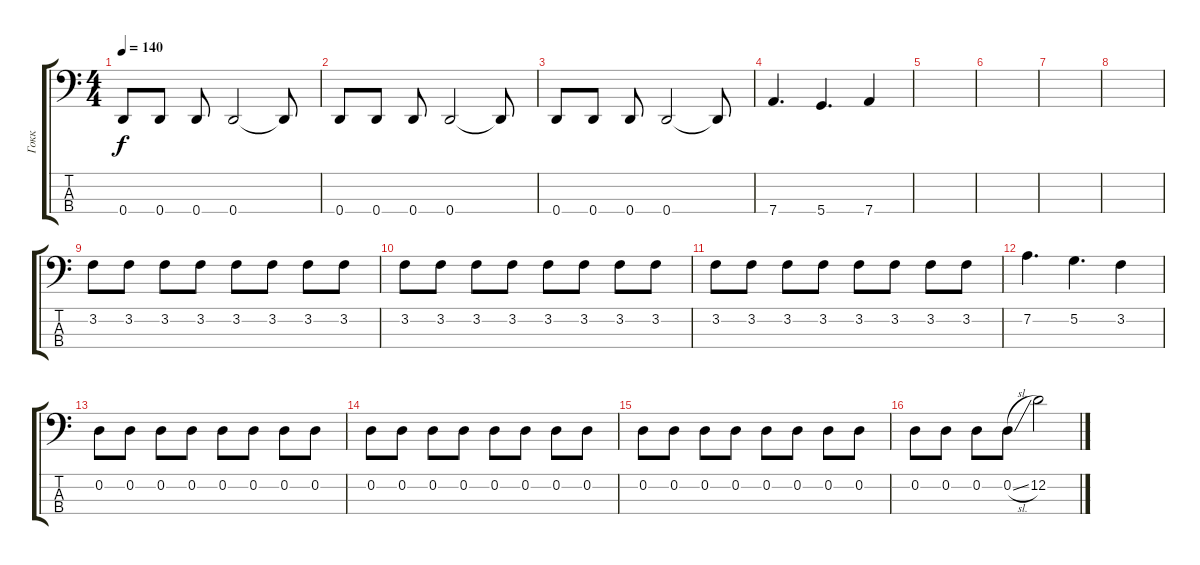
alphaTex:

\track ("Гокк" "Гокк") {instrument electricbasspick}
\staff {score tabs}
\tuning (G2 D2 A1 D1) {hide}
\ts (4 4)
\tempo 140
\clef f4
\ks c
0.4.8{dy f} 0.4.8 0.4.8 0.4.2 0.4{t}.8 |
0.4.8 0.4.8 0.4.8 0.4.2 0.4{t}.8 |
0.4.8 0.4.8 0.4.8 0.4.2 0.4{t}.8 |
7.4.4{d} 5.4.4{d} 7.4.4 |
|
|
|
|
3.2.8 3.2.8 3.2.8 3.2.8 3.2.8 3.2.8 3.2.8 3.2.8 |
3.2.8 3.2.8 3.2.8 3.2.8 3.2.8 3.2.8 3.2.8 3.2.8 |
3.2.8 3.2.8 3.2.8 3.2.8 3.2.8 3.2.8 3.2.8 3.2.8 |
7.2.4{d} 5.2.4{d} 3.2.4 |
0.2.8 0.2.8 0.2.8 0.2.8 0.2.8 0.2.8 0.2.8 0.2.8 |
0.2.8 0.2.8 0.2.8 0.2.8 0.2.8 0.2.8 0.2.8 0.2.8 |
0.2.8 0.2.8 0.2.8 0.2.8 0.2.8 0.2.8 0.2.8 0.2.8 |
0.2.8 0.2.8 0.2.8 0.2{sl}.8 12.2.2
